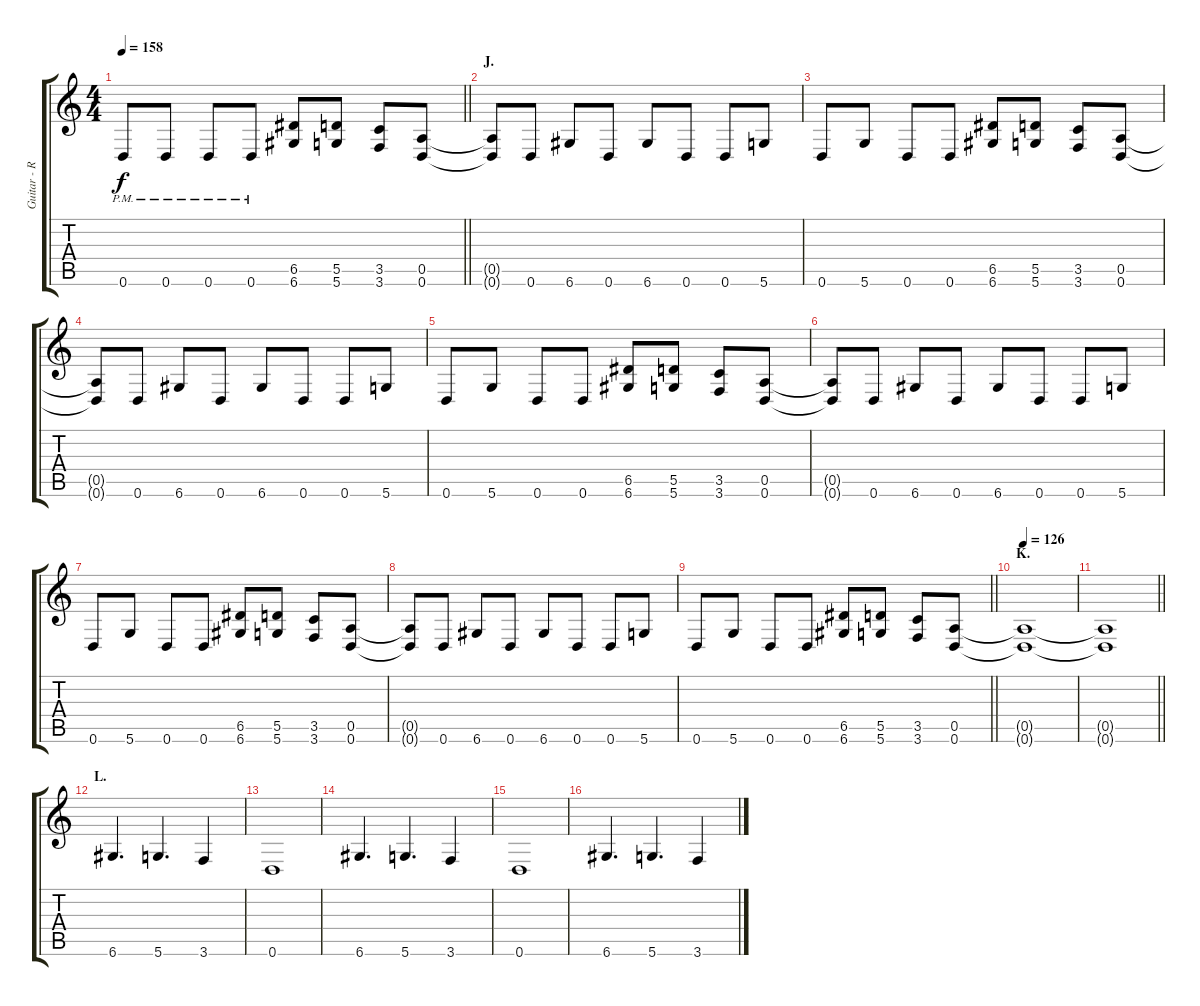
\track ("Guitar - Right" "Guitar - R") {instrument distortionguitar}
\staff {score tabs}
\tuning (E4 B3 G3 D3 A2 D2) {hide}
\ts (4 4)
\tempo 158
\clef g2
\barLineRight lightlight
\ks c
0.6{pm}.8{dy f} 0.6{pm}.8 0.6{pm}.8 0.6{pm}.8 (6.5 6.6).8 (5.5 5.6).8 (3.5 3.6).8 (0.5 0.6).8 |
\section ("" "J.")
(0.5{t} 0.6{t}).8 0.6.8 6.6.8 0.6.8 6.6.8 0.6.8 0.6.8 5.6.8 |
0.6.8 5.6.8 0.6.8 0.6.8 (6.5 6.6).8 (5.5 5.6).8 (3.5 3.6).8 (0.5 0.6).8 |
(0.5{t} 0.6{t}).8 0.6.8 6.6.8 0.6.8 6.6.8 0.6.8 0.6.8 5.6.8 |
0.6.8 5.6.8 0.6.8 0.6.8 (6.5 6.6).8 (5.5 5.6).8 (3.5 3.6).8 (0.5 0.6).8 |
(0.5{t} 0.6{t}).8 0.6.8 6.6.8 0.6.8 6.6.8 0.6.8 0.6.8 5.6.8 |
0.6.8 5.6.8 0.6.8 0.6.8 (6.5 6.6).8 (5.5 5.6).8 (3.5 3.6).8 (0.5 0.6).8 |
(0.5{t} 0.6{t}).8 0.6.8 6.6.8 0.6.8 6.6.8 0.6.8 0.6.8 5.6.8 |
\barLineRight lightlight
0.6.8 5.6.8 0.6.8 0.6.8 (6.5 6.6).8 (5.5 5.6).8 (3.5 3.6).8 (0.5 0.6).8 |
\section ("" "K.")
\tempo 126
(0.5{t} 0.6{t}).1 |
\barLineRight lightlight
(0.5{t} 0.6{t}).1 |
\section ("" "L.")
6.6.4{d} 5.6.4{d} 3.6.4 |
0.6.1 |
6.6.4{d} 5.6.4{d} 3.6.4 |
0.6.1 |
6.6.4{d} 5.6.4{d} 3.6.4
